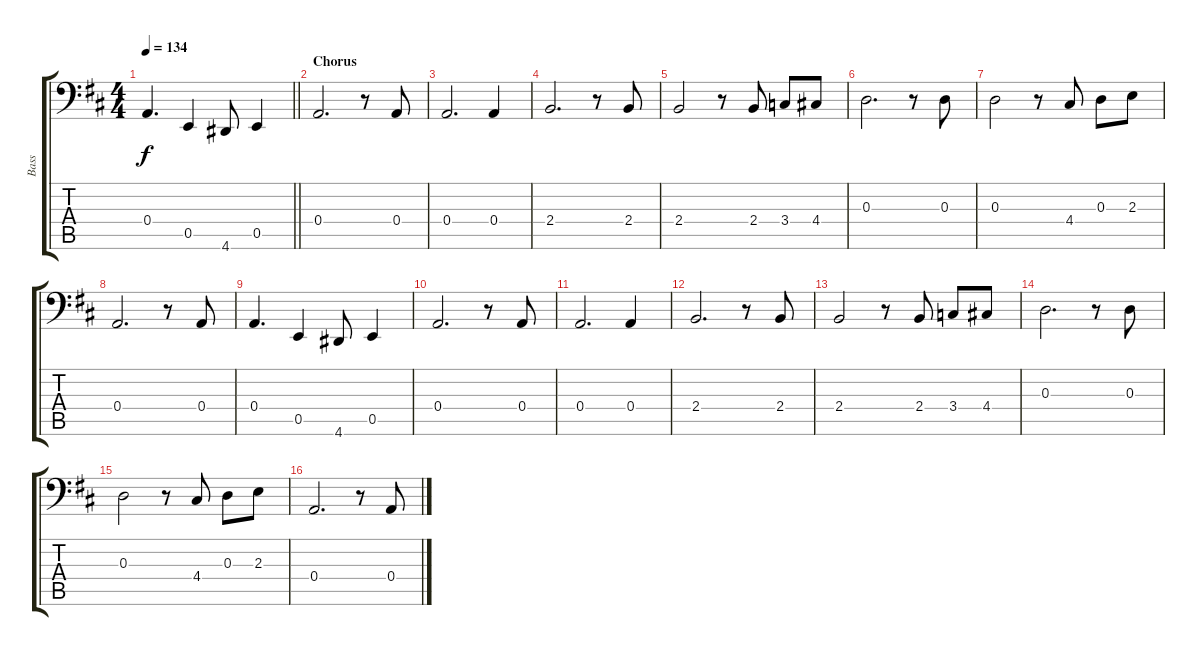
\track ("Bass" "Bass") {instrument electricbassfinger}
\staff {score tabs}
\tuning (C3 G2 D2 A1 E1 B0) {hide}
\ts (4 4)
\tempo 134
\clef f4
\barLineRight lightlight
\ks d
0.4.4{d dy f} 0.5.4 4.6.8 0.5.4 |
\section ("" "Chorus")
0.4.2{d} r.8 0.4.8 |
0.4.2{d} 0.4.4 |
2.4.2{d} r.8 2.4.8 |
2.4.2 r.8 2.4.8 3.4.8 4.4.8 |
0.3.2{d} r.8 0.3.8 |
0.3.2 r.8 4.4.8 0.3.8 2.3.8 |
0.4.2{d} r.8 0.4.8 |
0.4.4{d} 0.5.4 4.6.8 0.5.4 |
0.4.2{d} r.8 0.4.8 |
0.4.2{d} 0.4.4 |
2.4.2{d} r.8 2.4.8 |
2.4.2 r.8 2.4.8 3.4.8 4.4.8 |
0.3.2{d} r.8 0.3.8 |
0.3.2 r.8 4.4.8 0.3.8 2.3.8 |
0.4.2{d} r.8 0.4.8
